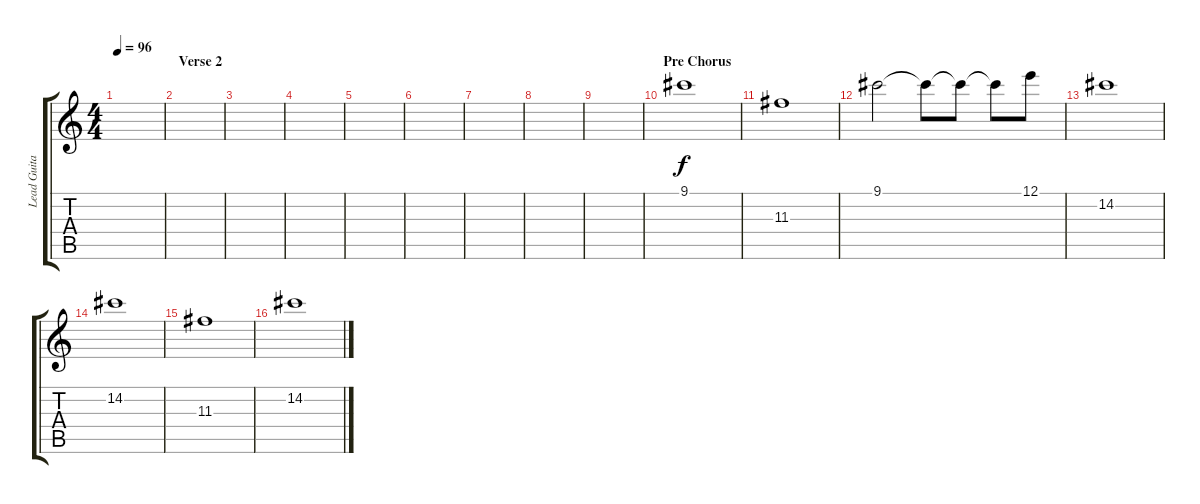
\track ("Lead Guitar" "Lead Guita") {instrument overdrivenguitar}
\staff {score tabs}
\tuning (E4 B3 G3 D3 A2 E2) {hide}
\ts (4 4)
\tempo 96
\clef g2
\ks c
|
\section ("" "Verse 2")
|
|
|
|
|
|
|
|
\section ("" "Pre Chorus")
9.1.1 |
11.3.1 |
9.1.2 9.1{t}.8 9.1{t}.8 9.1{t}.8 12.1.8 |
14.2.1 |
14.2.1 |
11.3.1 |
14.2.1
